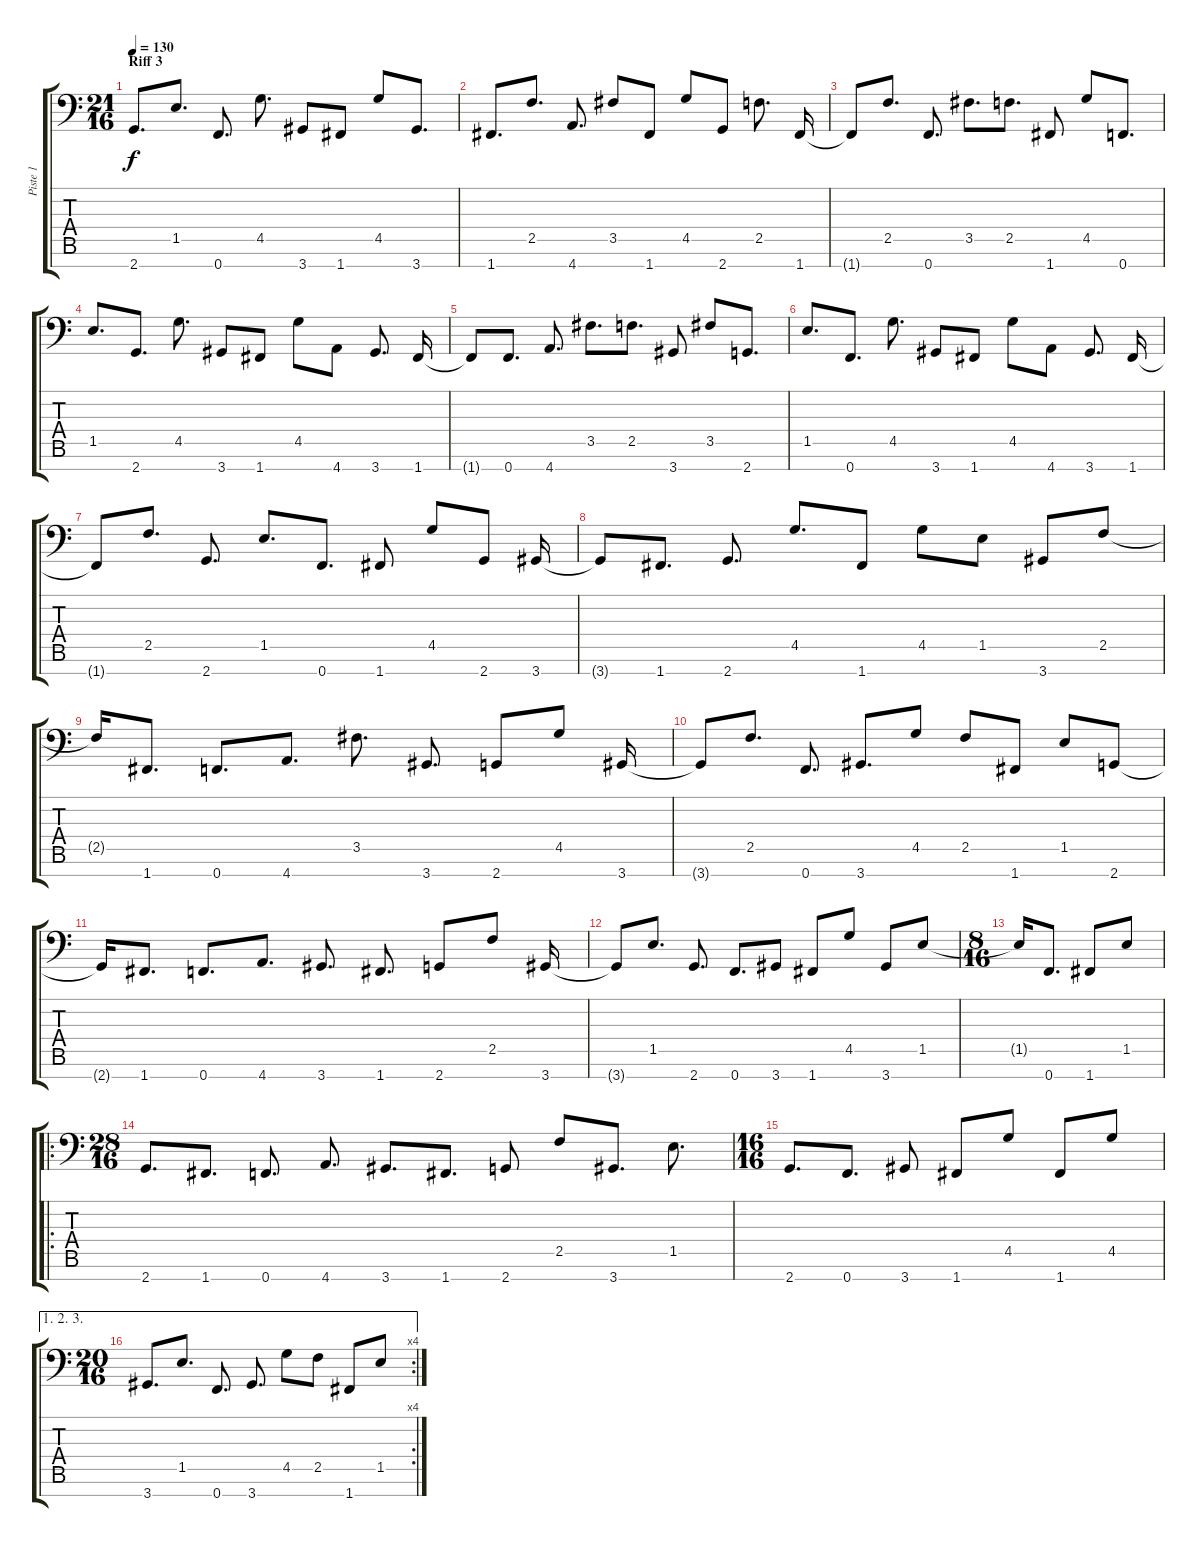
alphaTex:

\track ("Piste 1" "Piste 1") {instrument distortionguitar}
\staff {score tabs}
\tuning (Bb3 Gb3 Db3 Ab2 Eb2 Bb1 F1) {hide}
\ts (21 16)
\section ("" "Riff 3")
\tempo 130
\clef f4
\ks c
2.7.8{d dy f} 1.5.8{d} 0.7.8{d} 4.5.8{d} 3.7.8 1.7.8 4.5.8 3.7.8{d} |
1.7.8{d} 2.5.8{d} 4.7.8{d} 3.5.8 1.7.8 4.5.8 2.7.8 2.5.8{d} 1.7.16 |
1.7{t}.8 2.5.8{d} 0.7.8{d} 3.5.8{d} 2.5.8{d} 1.7.8 4.5.8 0.7.8{d} |
1.5.8{d} 2.7.8{d} 4.5.8{d} 3.7.8 1.7.8 4.5.8 4.7.8 3.7.8{d} 1.7.16 |
1.7{t}.8 0.7.8{d} 4.7.8{d} 3.5.8{d} 2.5.8{d} 3.7.8 3.5.8 2.7.8{d} |
1.5.8{d} 0.7.8{d} 4.5.8{d} 3.7.8 1.7.8 4.5.8 4.7.8 3.7.8{d} 1.7.16 |
1.7{t}.8 2.5.8{d} 2.7.8{d} 1.5.8{d} 0.7.8{d} 1.7.8 4.5.8 2.7.8 3.7.16 |
3.7{t}.8 1.7.8{d} 2.7.8{d} 4.5.8{d} 1.7.8 4.5.8 1.5.8 3.7.8 2.5.8 |
2.5{t}.16 1.7.8{d} 0.7.8{d} 4.7.8{d} 3.5.8{d} 3.7.8{d} 2.7.8 4.5.8 3.7.16 |
3.7{t}.8 2.5.8{d} 0.7.8{d} 3.7.8{d} 4.5.8 2.5.8 1.7.8 1.5.8 2.7.8 |
2.7{t}.16 1.7.8{d} 0.7.8{d} 4.7.8{d} 3.7.8{d} 1.7.8{d} 2.7.8 2.5.8 3.7.16 |
3.7{t}.8 1.5.8{d} 2.7.8{d} 0.7.8{d} 3.7.8 1.7.8 4.5.8 3.7.8 1.5.8 |
\ts (8 16)
1.5{t}.16 0.7.8{d} 1.7.8 1.5.8 |
\ro
\ts (28 16)
2.7.8{d} 1.7.8{d} 0.7.8{d} 4.7.8{d} 3.7.8{d} 1.7.8{d} 2.7.8 2.5.8 3.7.8{d} 1.5.8{d} |
\ts (16 16)
2.7.8{d} 0.7.8{d} 3.7.8 1.7.8 4.5.8 1.7.8 4.5.8 |
\ae (1 2 3)
\rc 4
\ts (20 16)
3.7.8{d} 1.5.8{d} 0.7.8{d} 3.7.8{d} 4.5.8 2.5.8 1.7.8 1.5.8
